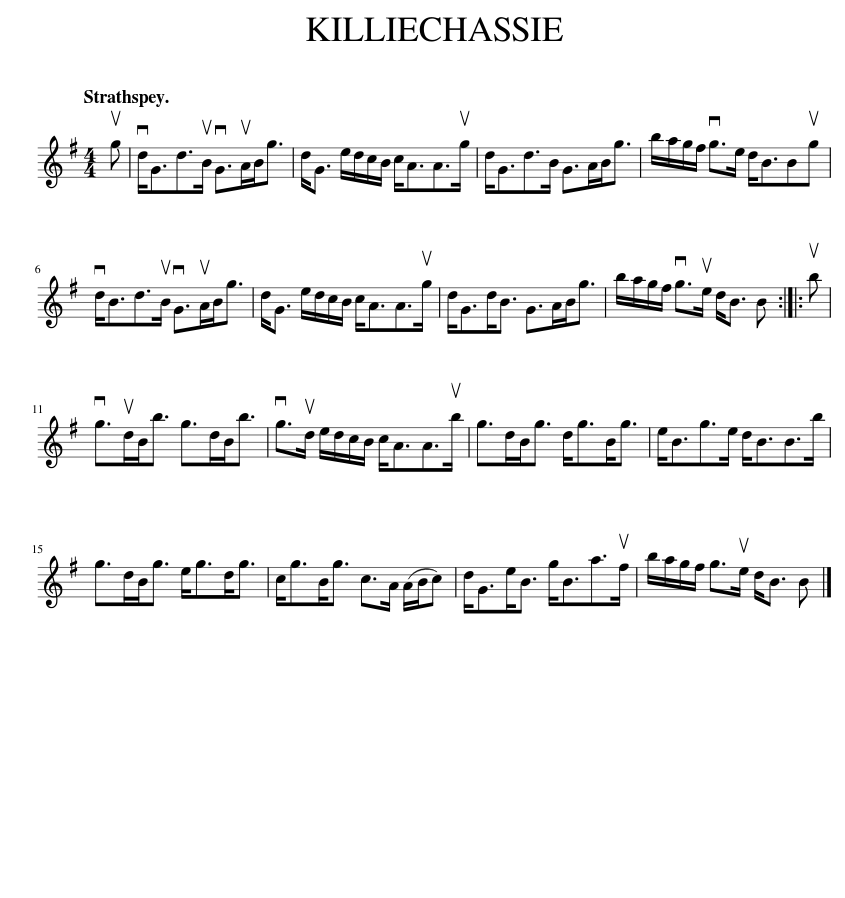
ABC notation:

X:1
L:1/8
Q:1/4=120
M:4/4
I:linebreak $
K:G
V:1 treble
V:1
 ug | vd<Gd>uB vG>uAB<g | d<G e/d/c/B/ c<AA>ug | d<Gd>B G>AB<g | b/a/g/f/ vg>e d<BBug |$ %5
 vd<Bd>uB vG>uAB<g | d<G e/d/c/B/ c<AA>ug | d<Gd<B G>AB<g | b/a/g/f/ vg>ue d<B B :: ub |$ %10
 vg>udB<b g>dB<b | vg>ud e/d/c/B/ c<AA>ub | g>dB<g d<gB<g | e<Bg>e d<BB>b |$ g>dB<g e<gd<g | %15
 c<gB<g c>A (A/B/c) | d<Ge<B g<Ba>uf | b/a/g/f/ g>ue d<B B |] %18
